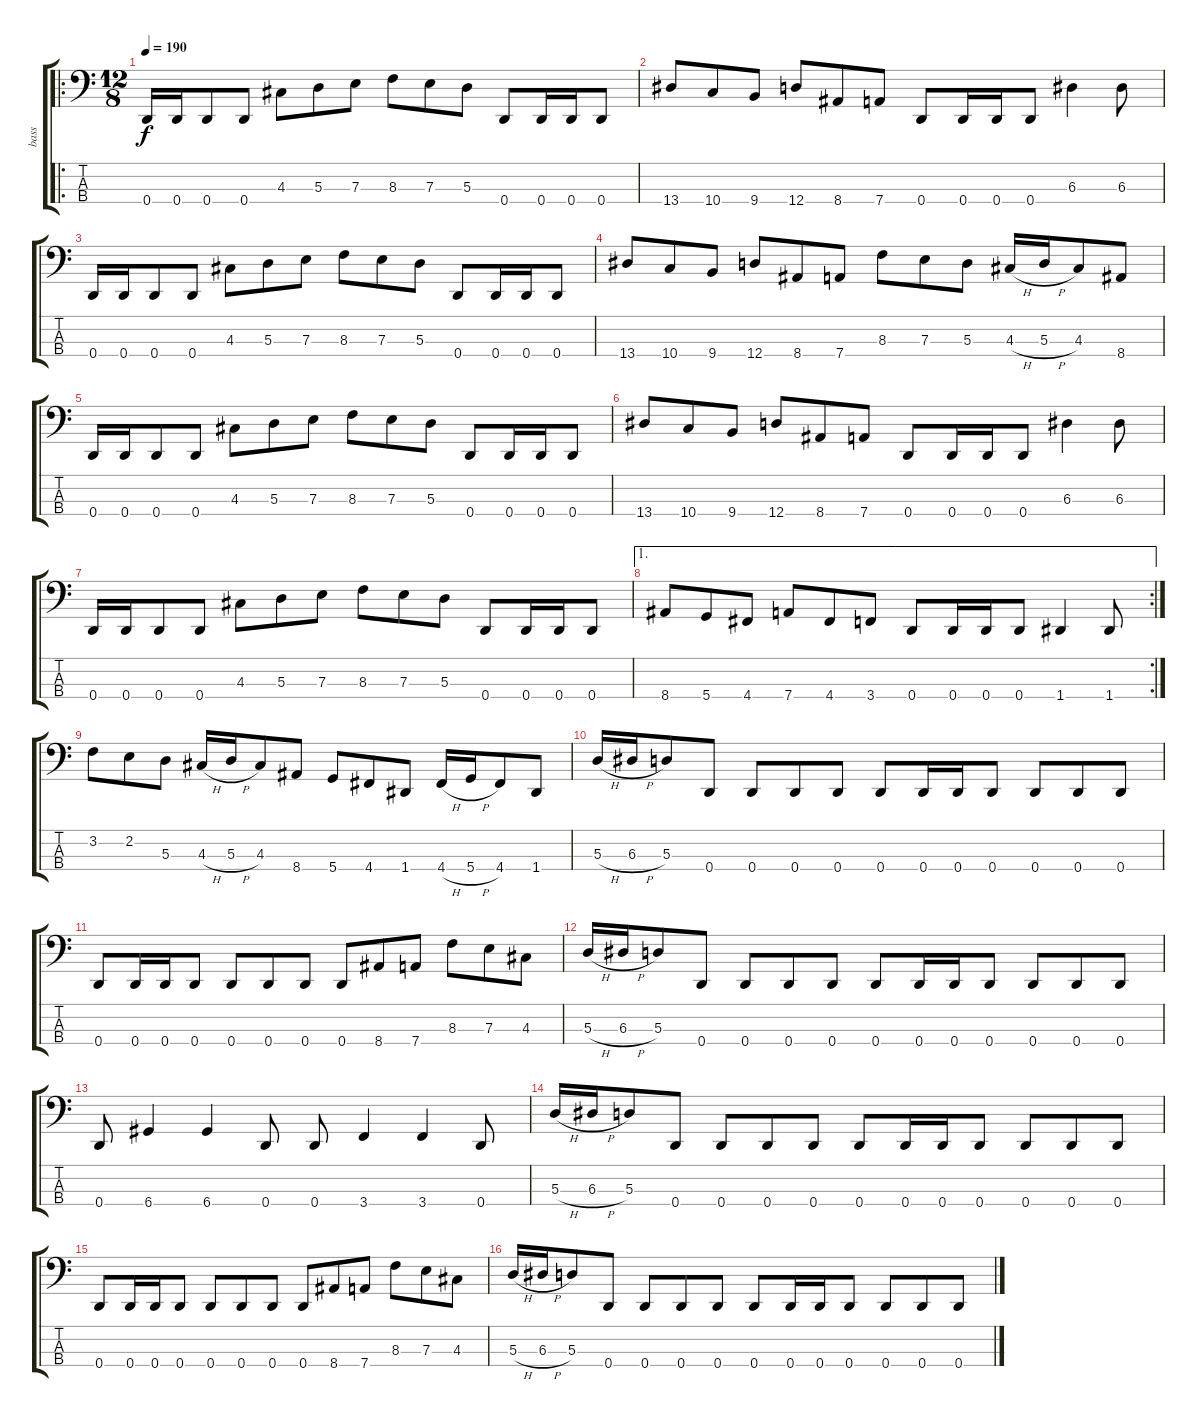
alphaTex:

\track ("bass" "bass") {instrument electricbasspick}
\staff {score tabs}
\tuning (G2 D2 A1 D1) {hide}
\ro
\ts (12 8)
\tempo 190
\clef f4
\ks c
0.4.16{dy f instrument electricbasspick} 0.4.16 0.4.8 0.4.8 4.3.8 5.3.8 7.3.8 8.3.8 7.3.8 5.3.8 0.4.8 0.4.16 0.4.16 0.4.8 |
13.4.8 10.4.8 9.4.8 12.4.8 8.4.8 7.4.8 0.4.8 0.4.16 0.4.16 0.4.8 6.3.4 6.3.8 |
0.4.16 0.4.16 0.4.8 0.4.8 4.3.8 5.3.8 7.3.8 8.3.8 7.3.8 5.3.8 0.4.8 0.4.16 0.4.16 0.4.8 |
13.4.8 10.4.8 9.4.8 12.4.8 8.4.8 7.4.8 8.3.8 7.3.8 5.3.8 4.3{h}.16 5.3{h}.16 4.3.8 8.4.8 |
0.4.16 0.4.16 0.4.8 0.4.8 4.3.8 5.3.8 7.3.8 8.3.8 7.3.8 5.3.8 0.4.8 0.4.16 0.4.16 0.4.8 |
13.4.8 10.4.8 9.4.8 12.4.8 8.4.8 7.4.8 0.4.8 0.4.16 0.4.16 0.4.8 6.3.4 6.3.8 |
0.4.16 0.4.16 0.4.8 0.4.8 4.3.8 5.3.8 7.3.8 8.3.8 7.3.8 5.3.8 0.4.8 0.4.16 0.4.16 0.4.8 |
\ae 1
\rc 2
8.4.8 5.4.8 4.4.8 7.4.8 4.4.8 3.4.8 0.4.8 0.4.16 0.4.16 0.4.8 1.4.4 1.4.8 |
3.2.8 2.2.8 5.3.8 4.3{h}.16 5.3{h}.16 4.3.8 8.4.8 5.4.8 4.4.8 1.4.8 4.4{h}.16 5.4{h}.16 4.4.8 1.4.8 |
5.3{h}.16 6.3{h}.16 5.3.8 0.4.8 0.4.8 0.4.8 0.4.8 0.4.8 0.4.16 0.4.16 0.4.8 0.4.8 0.4.8 0.4.8 |
0.4.8 0.4.16 0.4.16 0.4.8 0.4.8 0.4.8 0.4.8 0.4.8 8.4.8 7.4.8 8.3.8 7.3.8 4.3.8 |
5.3{h}.16 6.3{h}.16 5.3.8 0.4.8 0.4.8 0.4.8 0.4.8 0.4.8 0.4.16 0.4.16 0.4.8 0.4.8 0.4.8 0.4.8 |
0.4.8 6.4.4 6.4.4 0.4.8 0.4.8 3.4.4 3.4.4 0.4.8 |
5.3{h}.16 6.3{h}.16 5.3.8 0.4.8 0.4.8 0.4.8 0.4.8 0.4.8 0.4.16 0.4.16 0.4.8 0.4.8 0.4.8 0.4.8 |
0.4.8 0.4.16 0.4.16 0.4.8 0.4.8 0.4.8 0.4.8 0.4.8 8.4.8 7.4.8 8.3.8 7.3.8 4.3.8 |
5.3{h}.16 6.3{h}.16 5.3.8 0.4.8 0.4.8 0.4.8 0.4.8 0.4.8 0.4.16 0.4.16 0.4.8 0.4.8 0.4.8 0.4.8
